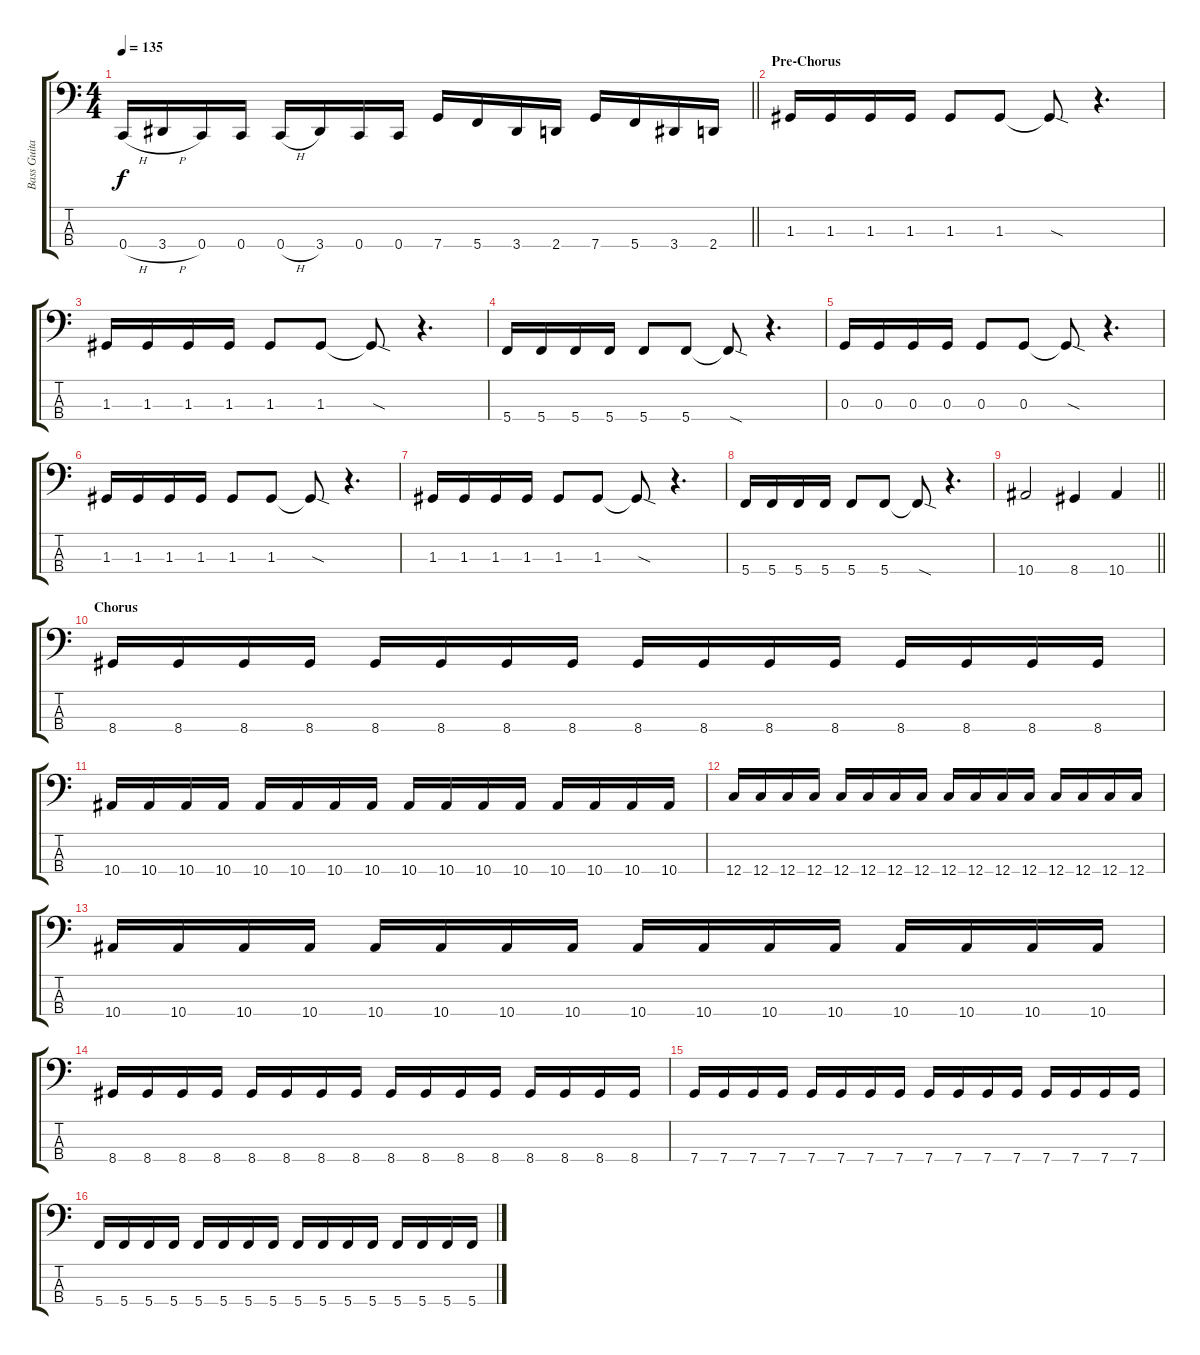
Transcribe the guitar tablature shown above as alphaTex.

\track ("Bass Guitar" "Bass Guita") {instrument electricbassfinger}
\staff {score tabs}
\tuning (F2 C2 G1 C1) {hide}
\ts (4 4)
\tempo 135
\clef f4
\barLineRight lightlight
\ks c
0.4{h}.16{dy f} 3.4{h}.16 0.4.16 0.4.16 0.4{h}.16 3.4.16 0.4.16 0.4.16 7.4.16 5.4.16 3.4.16 2.4.16 7.4.16 5.4.16 3.4.16 2.4.16 |
\section ("" "Pre-Chorus")
1.3.16 1.3.16 1.3.16 1.3.16 1.3.8 1.3.8 1.3{sod t}.8 r.4{d} |
1.3.16 1.3.16 1.3.16 1.3.16 1.3.8 1.3.8 1.3{sod t}.8 r.4{d} |
5.4.16 5.4.16 5.4.16 5.4.16 5.4.8 5.4.8 5.4{sod t}.8 r.4{d} |
0.3.16 0.3.16 0.3.16 0.3.16 0.3.8 0.3.8 0.3{sod t}.8 r.4{d} |
1.3.16 1.3.16 1.3.16 1.3.16 1.3.8 1.3.8 1.3{sod t}.8 r.4{d} |
1.3.16 1.3.16 1.3.16 1.3.16 1.3.8 1.3.8 1.3{sod t}.8 r.4{d} |
5.4.16 5.4.16 5.4.16 5.4.16 5.4.8 5.4.8 5.4{sod t}.8 r.4{d} |
\barLineRight lightlight
10.4.2 8.4.4 10.4.4 |
\section ("" "Chorus")
8.4.16 8.4.16 8.4.16 8.4.16 8.4.16 8.4.16 8.4.16 8.4.16 8.4.16 8.4.16 8.4.16 8.4.16 8.4.16 8.4.16 8.4.16 8.4.16 |
10.4.16 10.4.16 10.4.16 10.4.16 10.4.16 10.4.16 10.4.16 10.4.16 10.4.16 10.4.16 10.4.16 10.4.16 10.4.16 10.4.16 10.4.16 10.4.16 |
12.4.16 12.4.16 12.4.16 12.4.16 12.4.16 12.4.16 12.4.16 12.4.16 12.4.16 12.4.16 12.4.16 12.4.16 12.4.16 12.4.16 12.4.16 12.4.16 |
10.4.16 10.4.16 10.4.16 10.4.16 10.4.16 10.4.16 10.4.16 10.4.16 10.4.16 10.4.16 10.4.16 10.4.16 10.4.16 10.4.16 10.4.16 10.4.16 |
8.4.16 8.4.16 8.4.16 8.4.16 8.4.16 8.4.16 8.4.16 8.4.16 8.4.16 8.4.16 8.4.16 8.4.16 8.4.16 8.4.16 8.4.16 8.4.16 |
7.4.16 7.4.16 7.4.16 7.4.16 7.4.16 7.4.16 7.4.16 7.4.16 7.4.16 7.4.16 7.4.16 7.4.16 7.4.16 7.4.16 7.4.16 7.4.16 |
5.4.16 5.4.16 5.4.16 5.4.16 5.4.16 5.4.16 5.4.16 5.4.16 5.4.16 5.4.16 5.4.16 5.4.16 5.4.16 5.4.16 5.4.16 5.4.16
